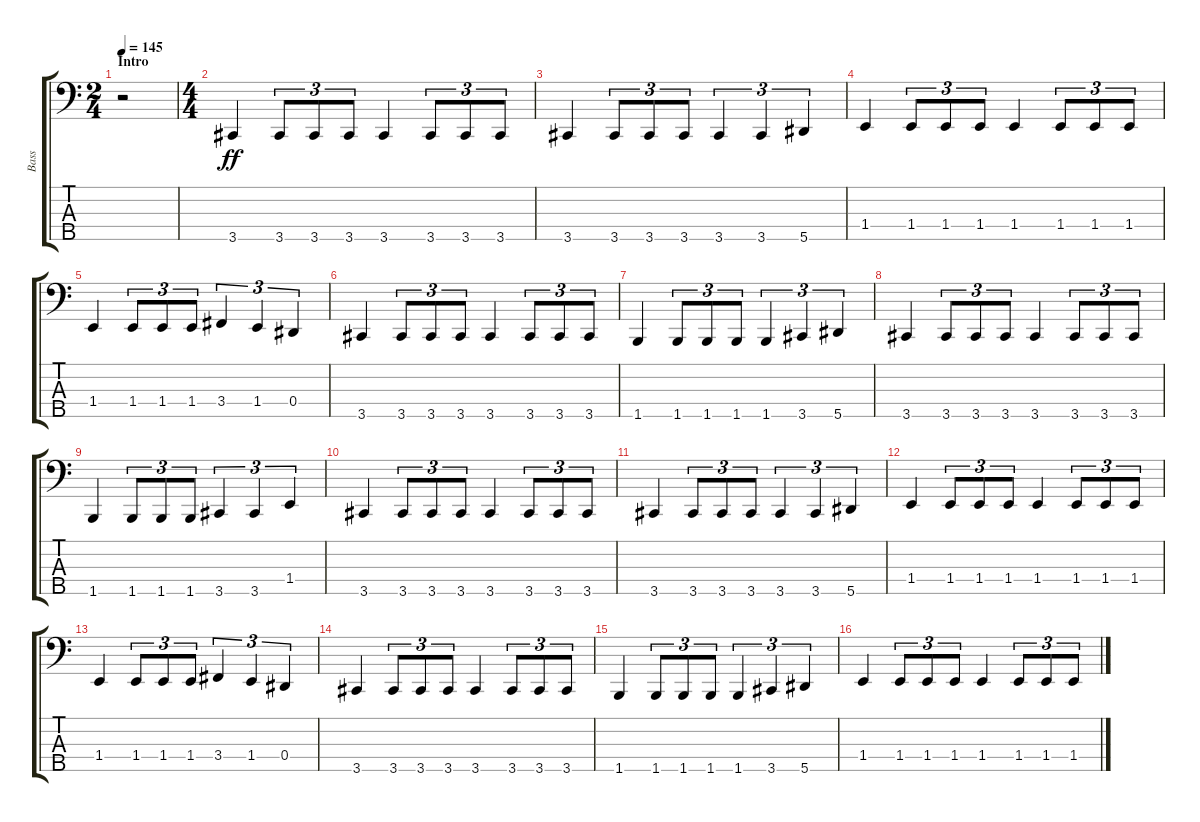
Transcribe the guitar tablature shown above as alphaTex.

\track ("Bass" "Bass") {instrument electricbasspick}
\staff {score tabs}
\tuning (Gb2 Db2 Ab1 Eb1 Bb0) {hide}
\ts (2 4)
\section ("" "Intro")
\tempo 145
\clef f4
\ks c
r.2{dy ff instrument electricbasspick} |
\ts (4 4)
3.5.4{volume 16 instrument electricbasspick} 3.5.8{tu (3 2)} 3.5.8{tu (3 2)} 3.5.8{tu (3 2)} 3.5.4 3.5.8{tu (3 2)} 3.5.8{tu (3 2)} 3.5.8{tu (3 2)} |
3.5.4 3.5.8{tu (3 2)} 3.5.8{tu (3 2)} 3.5.8{tu (3 2)} 3.5.4{tu (3 2)} 3.5.4{tu (3 2)} 5.5.4{tu (3 2)} |
1.4.4 1.4.8{tu (3 2)} 1.4.8{tu (3 2)} 1.4.8{tu (3 2)} 1.4.4 1.4.8{tu (3 2)} 1.4.8{tu (3 2)} 1.4.8{tu (3 2)} |
1.4.4 1.4.8{tu (3 2)} 1.4.8{tu (3 2)} 1.4.8{tu (3 2)} 3.4.4{tu (3 2)} 1.4.4{tu (3 2)} 0.4.4{tu (3 2)} |
3.5.4 3.5.8{tu (3 2)} 3.5.8{tu (3 2)} 3.5.8{tu (3 2)} 3.5.4 3.5.8{tu (3 2)} 3.5.8{tu (3 2)} 3.5.8{tu (3 2)} |
1.5.4 1.5.8{tu (3 2)} 1.5.8{tu (3 2)} 1.5.8{tu (3 2)} 1.5.4{tu (3 2)} 3.5.4{tu (3 2)} 5.5.4{tu (3 2)} |
3.5.4 3.5.8{tu (3 2)} 3.5.8{tu (3 2)} 3.5.8{tu (3 2)} 3.5.4 3.5.8{tu (3 2)} 3.5.8{tu (3 2)} 3.5.8{tu (3 2)} |
1.5.4 1.5.8{tu (3 2)} 1.5.8{tu (3 2)} 1.5.8{tu (3 2)} 3.5.4{tu (3 2)} 3.5.4{tu (3 2)} 1.4.4{tu (3 2)} |
3.5.4 3.5.8{tu (3 2)} 3.5.8{tu (3 2)} 3.5.8{tu (3 2)} 3.5.4 3.5.8{tu (3 2)} 3.5.8{tu (3 2)} 3.5.8{tu (3 2)} |
3.5.4 3.5.8{tu (3 2)} 3.5.8{tu (3 2)} 3.5.8{tu (3 2)} 3.5.4{tu (3 2)} 3.5.4{tu (3 2)} 5.5.4{tu (3 2)} |
1.4.4 1.4.8{tu (3 2)} 1.4.8{tu (3 2)} 1.4.8{tu (3 2)} 1.4.4 1.4.8{tu (3 2)} 1.4.8{tu (3 2)} 1.4.8{tu (3 2)} |
1.4.4 1.4.8{tu (3 2)} 1.4.8{tu (3 2)} 1.4.8{tu (3 2)} 3.4.4{tu (3 2)} 1.4.4{tu (3 2)} 0.4.4{tu (3 2)} |
3.5.4 3.5.8{tu (3 2)} 3.5.8{tu (3 2)} 3.5.8{tu (3 2)} 3.5.4 3.5.8{tu (3 2)} 3.5.8{tu (3 2)} 3.5.8{tu (3 2)} |
1.5.4 1.5.8{tu (3 2)} 1.5.8{tu (3 2)} 1.5.8{tu (3 2)} 1.5.4{tu (3 2)} 3.5.4{tu (3 2)} 5.5.4{tu (3 2)} |
1.4.4 1.4.8{tu (3 2)} 1.4.8{tu (3 2)} 1.4.8{tu (3 2)} 1.4.4 1.4.8{tu (3 2)} 1.4.8{tu (3 2)} 1.4.8{tu (3 2)}
